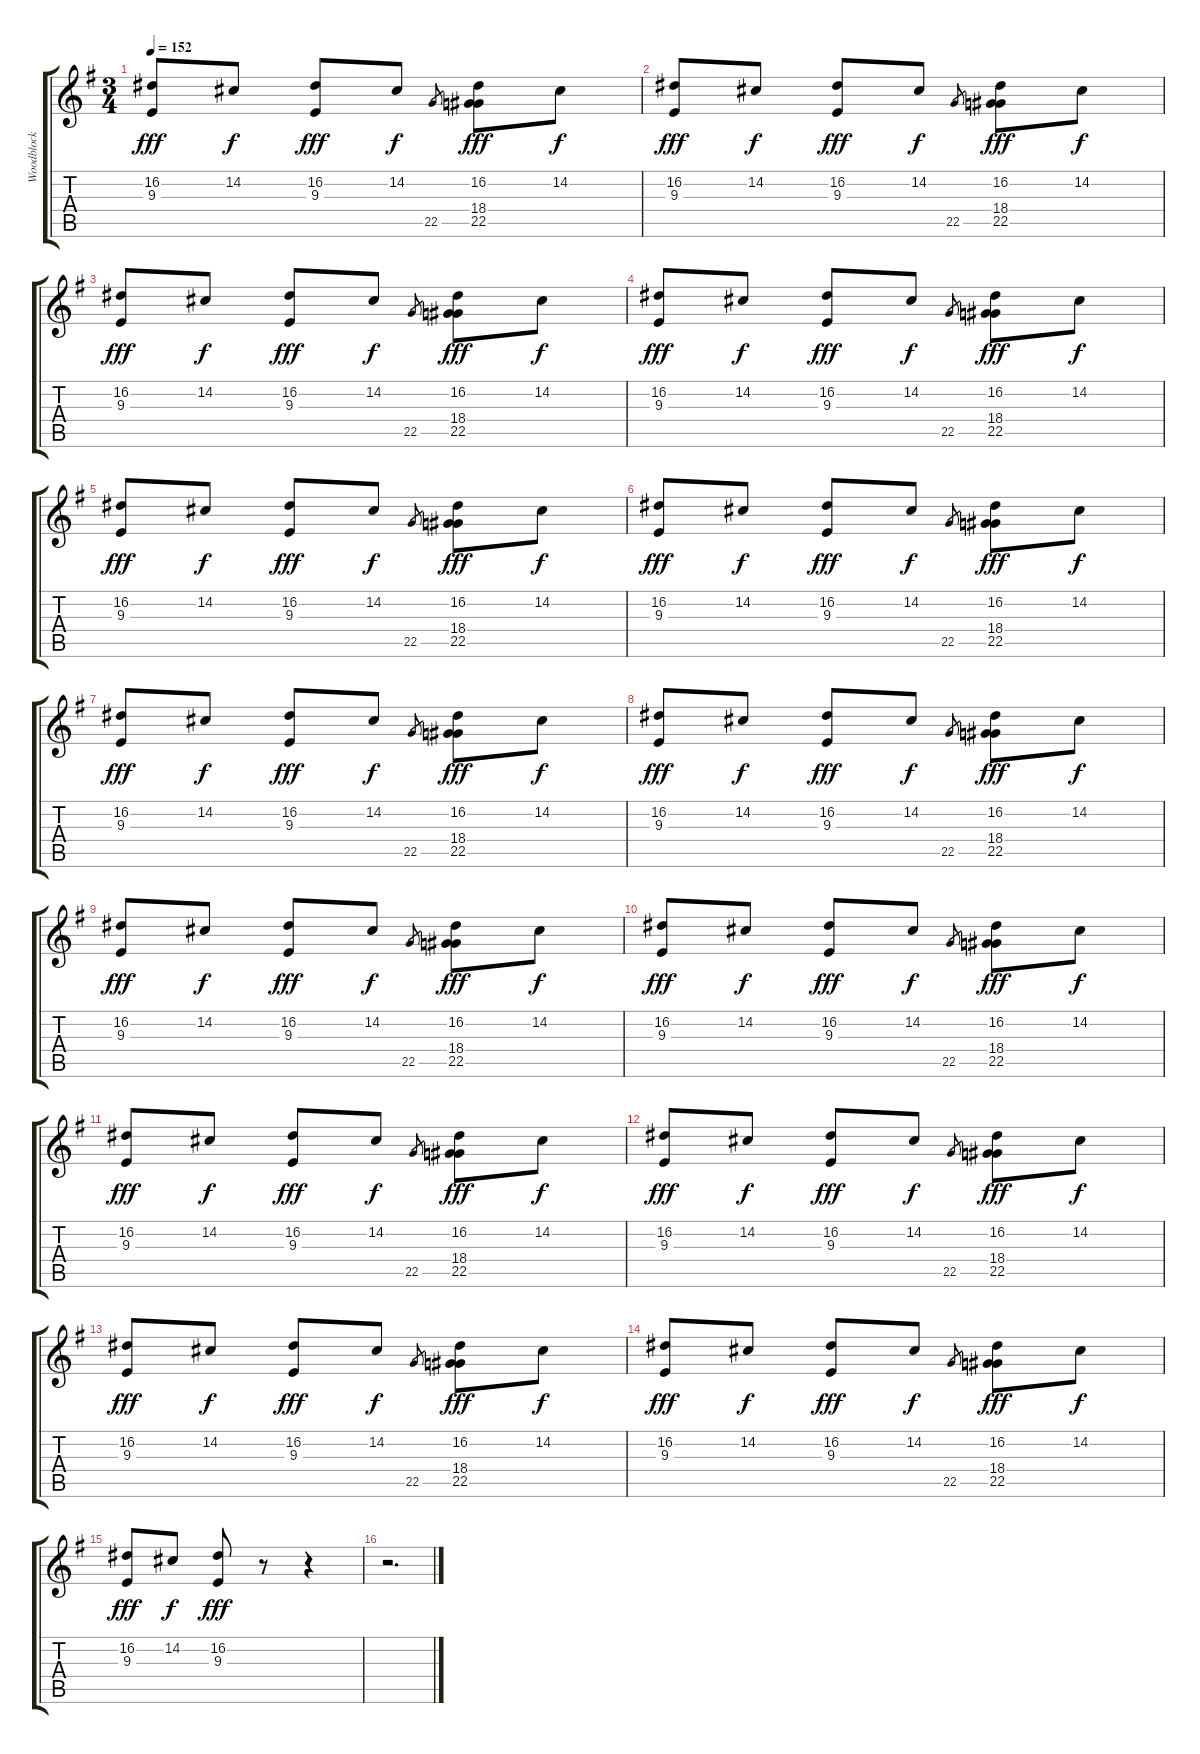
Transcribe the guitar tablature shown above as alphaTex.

\track ("Woodblock" "Woodblock") {instrument woodblock}
\staff {score tabs}
\tuning (E4 B3 G3 D3 A2 E2) {hide}
\ts (3 4)
\tempo 152
\clef g2
\ks g
(16.2 9.3).8{dy fff} 14.2.8{dy f} (16.2 9.3).8{dy fff} 14.2.8{dy f} 22.5.8{gr} (16.2 18.4 22.5).8{dy fff} 14.2.8{dy f} |
(16.2 9.3).8{dy fff} 14.2.8{dy f} (16.2 9.3).8{dy fff} 14.2.8{dy f} 22.5.8{gr} (16.2 18.4 22.5).8{dy fff} 14.2.8{dy f} |
(16.2 9.3).8{dy fff volume 6} 14.2.8{dy f} (16.2 9.3).8{dy fff} 14.2.8{dy f} 22.5.8{gr} (16.2 18.4 22.5).8{dy fff} 14.2.8{dy f} |
(16.2 9.3).8{dy fff} 14.2.8{dy f} (16.2 9.3).8{dy fff} 14.2.8{dy f} 22.5.8{gr} (16.2 18.4 22.5).8{dy fff} 14.2.8{dy f} |
(16.2 9.3).8{dy fff} 14.2.8{dy f} (16.2 9.3).8{dy fff} 14.2.8{dy f} 22.5.8{gr} (16.2 18.4 22.5).8{dy fff} 14.2.8{dy f} |
(16.2 9.3).8{dy fff volume 4} 14.2.8{dy f} (16.2 9.3).8{dy fff} 14.2.8{dy f} 22.5.8{gr} (16.2 18.4 22.5).8{dy fff} 14.2.8{dy f} |
(16.2 9.3).8{dy fff} 14.2.8{dy f} (16.2 9.3).8{dy fff} 14.2.8{dy f} 22.5.8{gr} (16.2 18.4 22.5).8{dy fff} 14.2.8{dy f} |
(16.2 9.3).8{dy fff} 14.2.8{dy f} (16.2 9.3).8{dy fff} 14.2.8{dy f} 22.5.8{gr} (16.2 18.4 22.5).8{dy fff} 14.2.8{dy f} |
(16.2 9.3).8{dy fff volume 2} 14.2.8{dy f} (16.2 9.3).8{dy fff} 14.2.8{dy f} 22.5.8{gr} (16.2 18.4 22.5).8{dy fff} 14.2.8{dy f} |
(16.2 9.3).8{dy fff} 14.2.8{dy f} (16.2 9.3).8{dy fff} 14.2.8{dy f} 22.5.8{gr} (16.2 18.4 22.5).8{dy fff} 14.2.8{dy f} |
(16.2 9.3).8{dy fff} 14.2.8{dy f} (16.2 9.3).8{dy fff} 14.2.8{dy f} 22.5.8{gr} (16.2 18.4 22.5).8{dy fff} 14.2.8{dy f} |
(16.2 9.3).8{dy fff volume 0} 14.2.8{dy f} (16.2 9.3).8{dy fff} 14.2.8{dy f} 22.5.8{gr} (16.2 18.4 22.5).8{dy fff} 14.2.8{dy f} |
(16.2 9.3).8{dy fff} 14.2.8{dy f} (16.2 9.3).8{dy fff} 14.2.8{dy f} 22.5.8{gr} (16.2 18.4 22.5).8{dy fff} 14.2.8{dy f} |
(16.2 9.3).8{dy fff} 14.2.8{dy f} (16.2 9.3).8{dy fff} 14.2.8{dy f} 22.5.8{gr} (16.2 18.4 22.5).8{dy fff} 14.2.8{dy f} |
(16.2 9.3).8{dy fff} 14.2.8{dy f} (16.2 9.3).8{dy fff} r.8 r.4 |
r.2{d}
